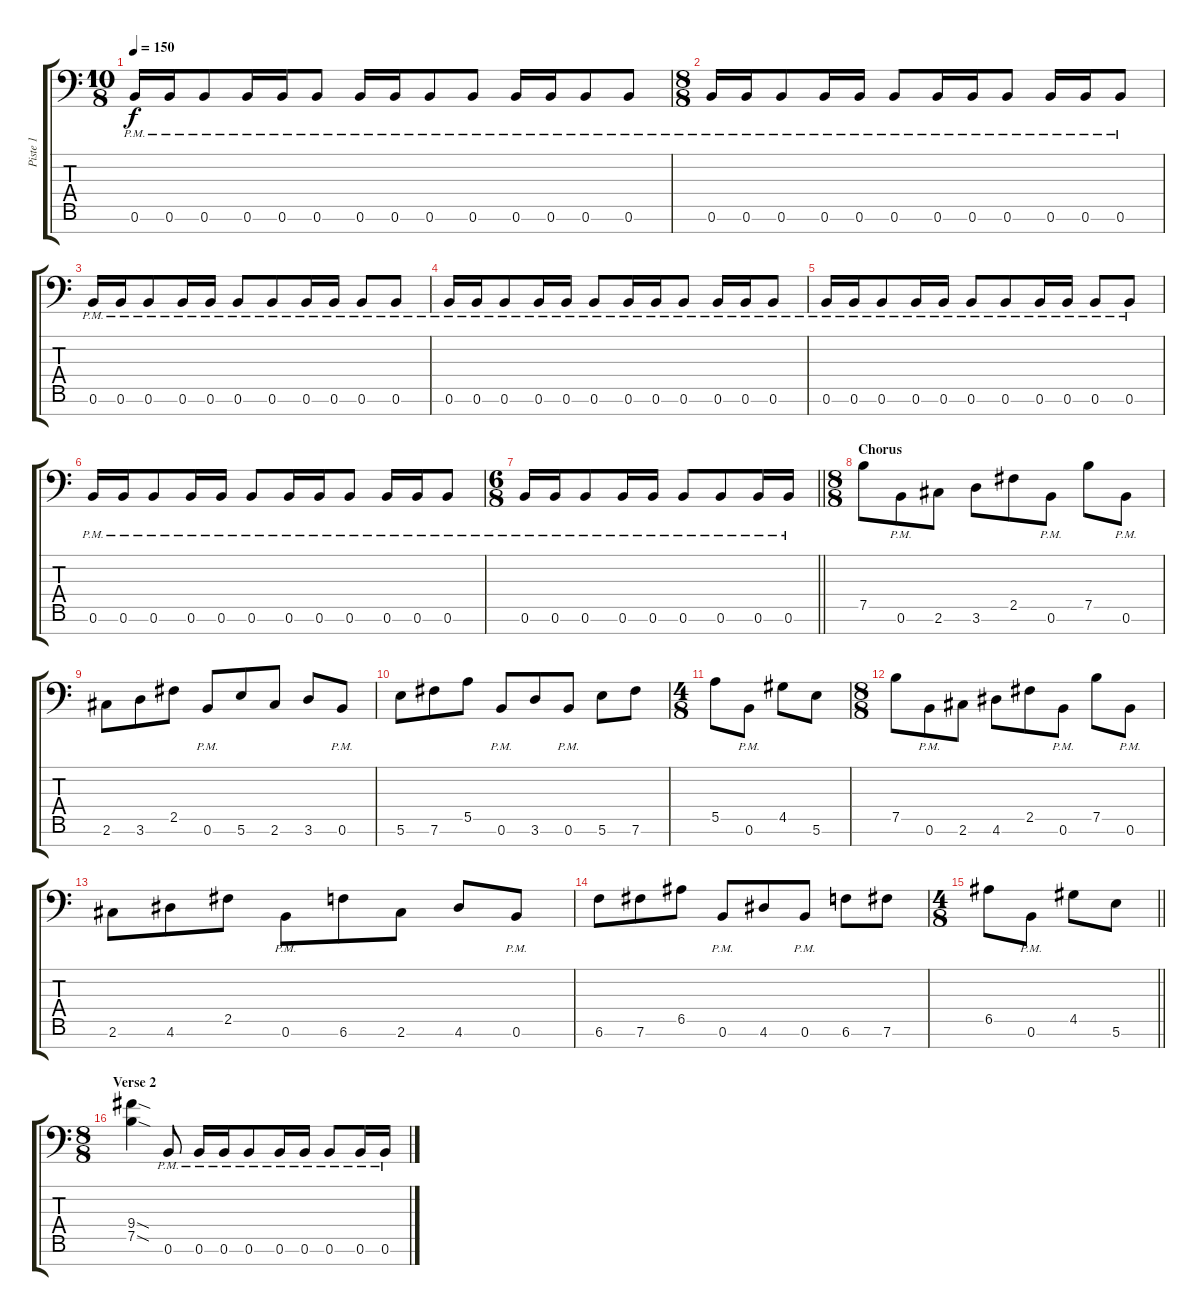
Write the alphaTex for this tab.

\track ("Piste 1" "Piste 1") {instrument distortionguitar}
\staff {score tabs}
\tuning (B3 Gb3 D3 A2 E2 B1 Gb1) {hide}
\ts (10 8)
\tempo 150
\clef f4
\ks c
0.6{pm}.16{dy f} 0.6{pm}.16 0.6{pm}.8 0.6{pm}.16 0.6{pm}.16 0.6{pm}.8 0.6{pm}.16 0.6{pm}.16 0.6{pm}.8 0.6{pm}.8 0.6{pm}.16 0.6{pm}.16 0.6{pm}.8 0.6{pm}.8 |
\ts (8 8)
0.6{pm}.16 0.6{pm}.16 0.6{pm}.8 0.6{pm}.16 0.6{pm}.16 0.6{pm}.8 0.6{pm}.16 0.6{pm}.16 0.6{pm}.8 0.6{pm}.16 0.6{pm}.16 0.6{pm}.8 |
0.6{pm}.16 0.6{pm}.16 0.6{pm}.8 0.6{pm}.16 0.6{pm}.16 0.6{pm}.8 0.6{pm}.8 0.6{pm}.16 0.6{pm}.16 0.6{pm}.8 0.6{pm}.8 |
0.6{pm}.16 0.6{pm}.16 0.6{pm}.8 0.6{pm}.16 0.6{pm}.16 0.6{pm}.8 0.6{pm}.16 0.6{pm}.16 0.6{pm}.8 0.6{pm}.16 0.6{pm}.16 0.6{pm}.8 |
0.6{pm}.16 0.6{pm}.16 0.6{pm}.8 0.6{pm}.16 0.6{pm}.16 0.6{pm}.8 0.6{pm}.8 0.6{pm}.16 0.6{pm}.16 0.6{pm}.8 0.6{pm}.8 |
0.6{pm}.16 0.6{pm}.16 0.6{pm}.8 0.6{pm}.16 0.6{pm}.16 0.6{pm}.8 0.6{pm}.16 0.6{pm}.16 0.6{pm}.8 0.6{pm}.16 0.6{pm}.16 0.6{pm}.8 |
\ts (6 8)
\barLineRight lightlight
0.6{pm}.16 0.6{pm}.16 0.6{pm}.8 0.6{pm}.16 0.6{pm}.16 0.6{pm}.8 0.6{pm}.8 0.6{pm}.16 0.6{pm}.16 |
\ts (8 8)
\section ("" "Chorus")
7.5.8 0.6{pm}.8 2.6.8 3.6.8 2.5.8 0.6{pm}.8 7.5.8 0.6{pm}.8 |
2.6.8 3.6.8 2.5.8 0.6{pm}.8 5.6.8 2.6.8 3.6.8 0.6{pm}.8 |
5.6.8 7.6.8 5.5.8 0.6{pm}.8 3.6.8 0.6{pm}.8 5.6.8 7.6.8 |
\ts (4 8)
5.5.8 0.6{pm}.8 4.5.8 5.6.8 |
\ts (8 8)
7.5.8 0.6{pm}.8 2.6.8 4.6.8 2.5.8 0.6{pm}.8 7.5.8 0.6{pm}.8 |
2.6.8 4.6.8 2.5.8 0.6{pm}.8 6.6.8 2.6.8 4.6.8 0.6{pm}.8 |
6.6.8 7.6.8 6.5.8 0.6{pm}.8 4.6.8 0.6{pm}.8 6.6.8 7.6.8 |
\ts (4 8)
\barLineRight lightlight
6.5.8 0.6{pm}.8 4.5.8 5.6.8 |
\ts (8 8)
\section ("" "Verse 2")
(9.4{sod} 7.5{sod}).4 0.6{pm}.8 0.6{pm}.16 0.6{pm}.16 0.6{pm}.8 0.6{pm}.16 0.6{pm}.16 0.6{pm}.8 0.6{pm}.16 0.6{pm}.16
